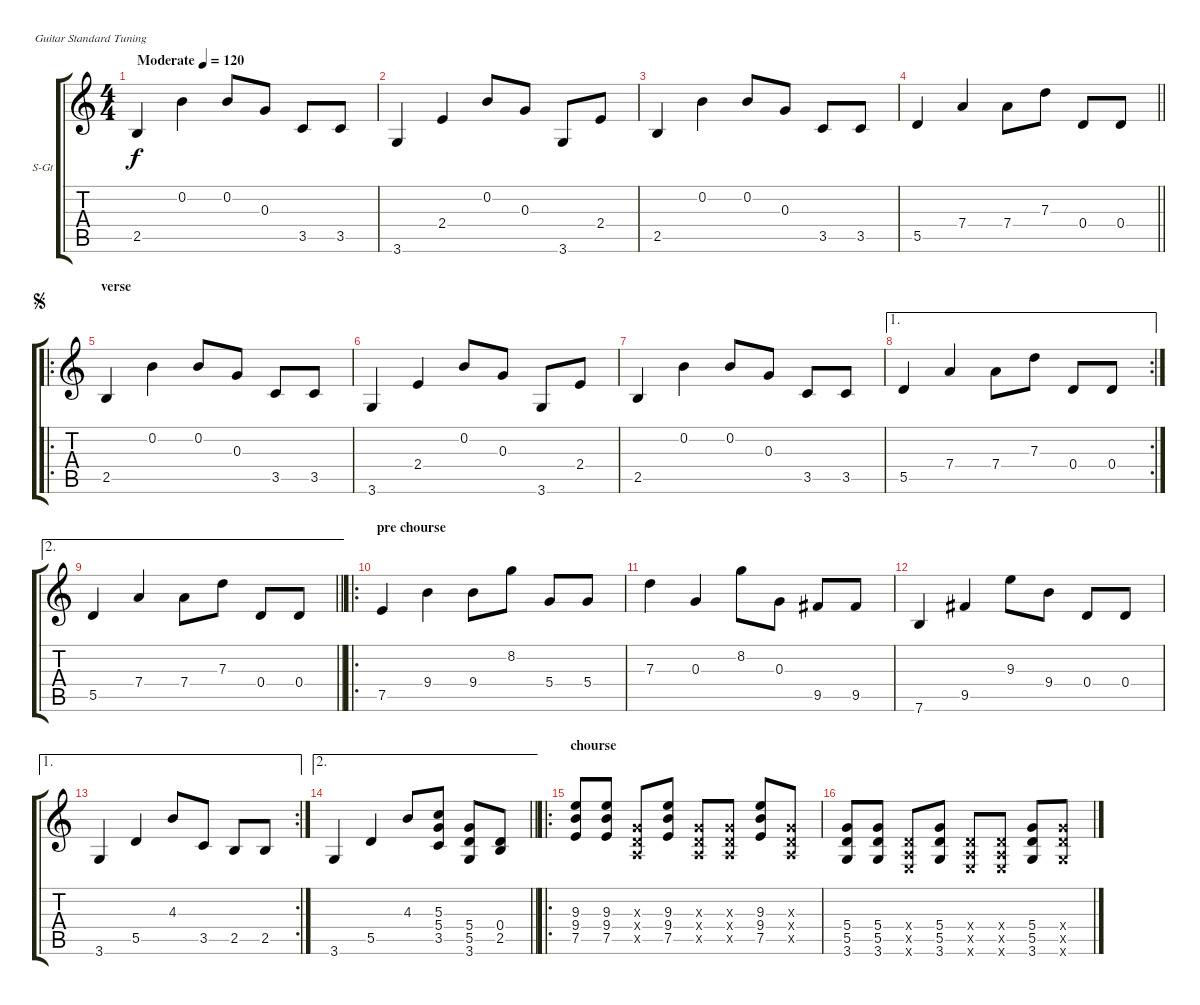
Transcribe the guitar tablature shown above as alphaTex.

\bracketExtendMode groupsimilarinstruments
\firstSystemTrackNameOrientation horizontal
\otherSystemsTrackNameOrientation horizontal
\track ("Track 1" "S-Gt") {instrument acousticguitarsteel}
\staff {score tabs}
\tuning (E4 B3 G3 D3 A2 E2)
\ts (4 4)
\beaming (8 2 2 2 2)
\tempo (120 "Moderate")
\clef g2
\ks c
2.5.4{dy f instrument acousticguitarsteel} 0.2.4 0.2.8 0.3.8 3.5.8 3.5.8 |
3.6.4 2.4.4 0.2.8 0.3.8 3.6.8 2.4.8 |
2.5.4 0.2.4 0.2.8 0.3.8 3.5.8 3.5.8 |
\barLineRight lightlight
5.5.4 7.4.4 7.4.8 7.3.8 0.4.8 0.4.8 |
\ro
\section ("" "verse")
\jump segno
2.5.4 0.2.4 0.2.8 0.3.8 3.5.8 3.5.8 |
3.6.4 2.4.4 0.2.8 0.3.8 3.6.8 2.4.8 |
2.5.4 0.2.4 0.2.8 0.3.8 3.5.8 3.5.8 |
\ae 1
\rc 2
5.5.4 7.4.4 7.4.8 7.3.8 0.4.8 0.4.8 |
\ae 2
\barLineRight lightlight
5.5.4 7.4.4 7.4.8 7.3.8 0.4.8 0.4.8 |
\ro
\section ("" "pre chourse")
7.5.4 9.4.4 9.4.8 8.2.8 5.4.8 5.4.8 |
7.3.4 0.3.4 8.2.8 0.3.8 9.5.8 9.5.8 |
7.6.4 9.5.4 9.3.8 9.4.8 0.4.8 0.4.8 |
\ae 1
\rc 2
3.6.4 5.5.4 4.3.8 3.5.8 2.5.8 2.5.8 |
\ae 2
\barLineRight lightlight
3.6.4 5.5.4 4.3.8 (5.3 5.4 3.5).8 (5.4 5.5 3.6).8 (0.4 2.5).8 |
\ro
\section ("" "chourse")
(9.3 9.4 7.5).8 (9.3 9.4 7.5).8 (0.3{x} 0.4{x} 0.5{x}).8 (9.3 9.4 7.5).8 (0.3{x} 0.4{x} 0.5{x}).8 (0.3{x} 0.4{x} 0.5{x}).8 (9.3 9.4 7.5).8 (0.3{x} 0.4{x} 0.5{x}).8 |
(5.4 5.5 3.6).8 (5.4 5.5 3.6).8 (0.4{x} 0.5{x} 0.6{x}).8 (5.4 5.5 3.6).8 (0.4{x} 0.5{x} 0.6{x}).8 (0.4{x} 0.5{x} 0.6{x}).8 (5.4 5.5 3.6).8 (5.4{x} 5.5{x} 3.6{x}).8
